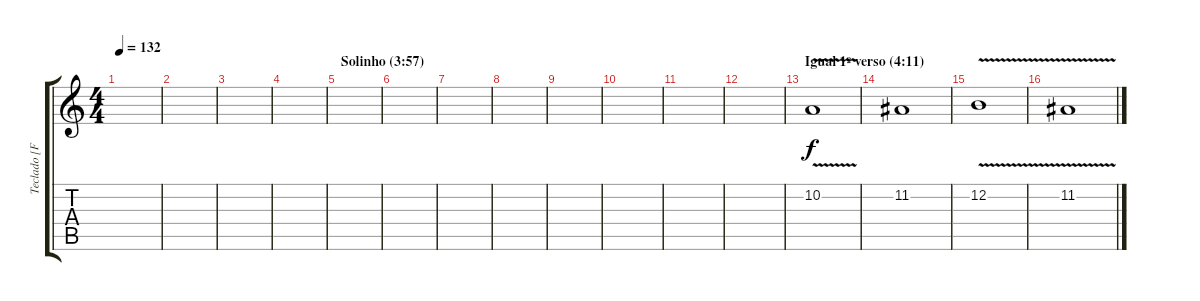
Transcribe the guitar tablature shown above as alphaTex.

\track ("Teclado [Fábio Ribeiro]" "Teclado [F") {instrument choiraahs}
\staff {score tabs}
\tuning (E4 B3 G3 D3 A2 E2) {hide}
\ts (4 4)
\tempo 132
\clef g2
\ks c
|
|
|
|
\section ("" "Solinho (3:57)")
|
|
|
|
|
|
|
|
\section ("" "Igual 1º verso (4:11)")
10.2{v}.1{volume 9} |
11.2.1 |
12.2{v}.1 |
11.2{v}.1
